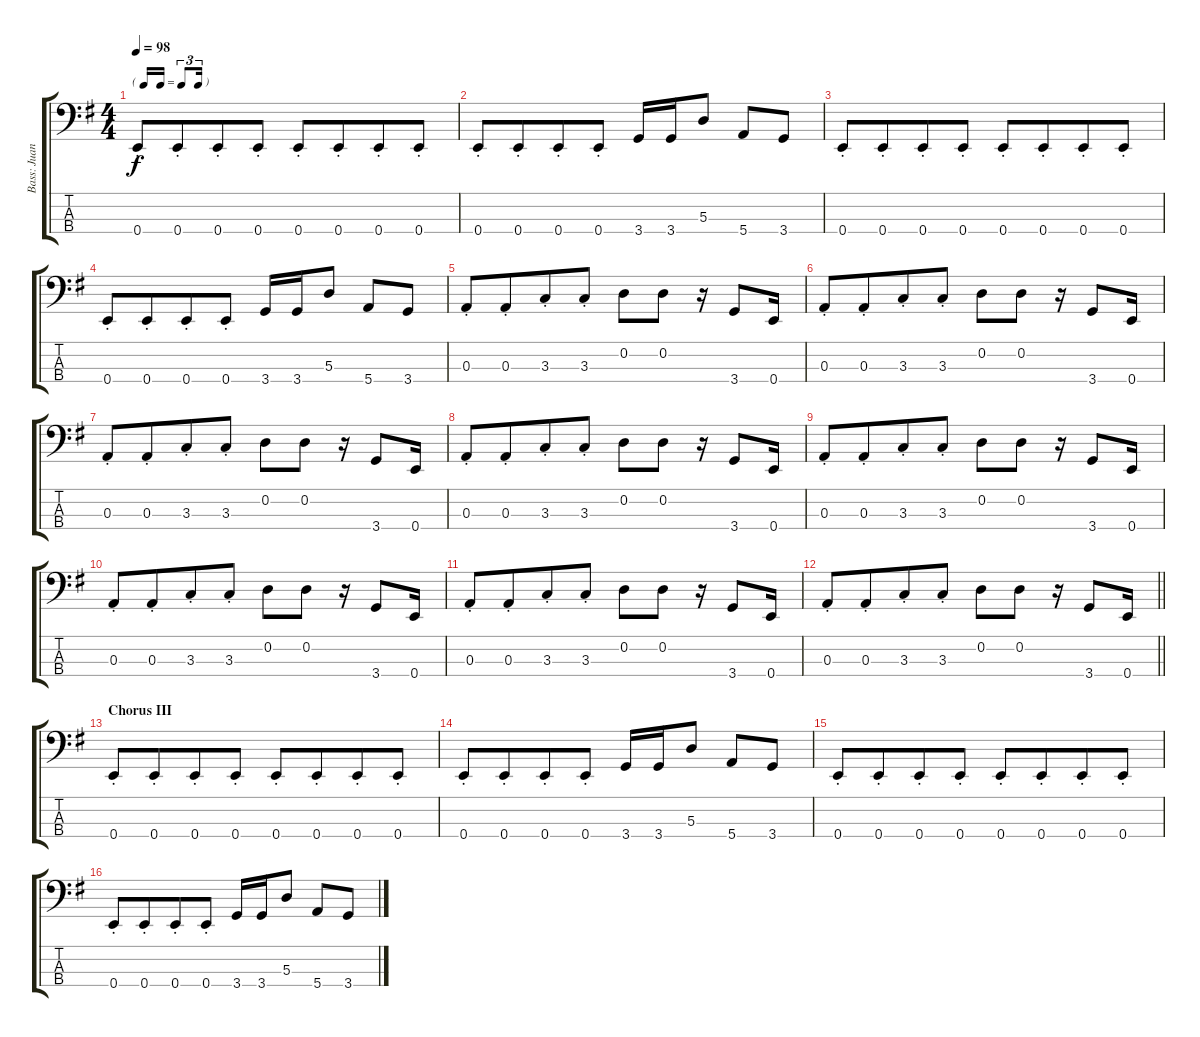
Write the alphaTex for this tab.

\track ("Bass: Juan" "Bass: Juan") {instrument electricbassfinger}
\staff {score tabs}
\tuning (G2 D2 A1 E1) {hide}
\ts (4 4)
\tf triplet16th
\tempo 98
\clef f4
\ks g
0.4{st}.8{dy f} 0.4{st}.8{beam merge} 0.4{st}.8 0.4{st}.8 0.4{st}.8 0.4{st}.8{beam merge} 0.4{st}.8 0.4{st}.8 |
0.4{st}.8 0.4{st}.8{beam merge} 0.4{st}.8 0.4{st}.8 3.4.16 3.4.16 5.3.8 5.4.8 3.4.8 |
0.4{st}.8 0.4{st}.8{beam merge} 0.4{st}.8 0.4{st}.8 0.4{st}.8 0.4{st}.8{beam merge} 0.4{st}.8 0.4{st}.8 |
0.4{st}.8 0.4{st}.8{beam merge} 0.4{st}.8 0.4{st}.8 3.4.16 3.4.16 5.3.8 5.4.8 3.4.8 |
0.3{st}.8 0.3{st}.8{beam merge} 3.3{st}.8 3.3{st}.8 0.2.8 0.2.8 r.16 3.4.8 0.4.16 |
0.3{st}.8 0.3{st}.8{beam merge} 3.3{st}.8 3.3{st}.8 0.2.8 0.2.8 r.16 3.4.8 0.4.16 |
0.3{st}.8 0.3{st}.8{beam merge} 3.3{st}.8 3.3{st}.8 0.2.8 0.2.8 r.16 3.4.8 0.4.16 |
0.3{st}.8 0.3{st}.8{beam merge} 3.3{st}.8 3.3{st}.8 0.2.8 0.2.8 r.16 3.4.8 0.4.16 |
0.3{st}.8 0.3{st}.8{beam merge} 3.3{st}.8 3.3{st}.8 0.2.8 0.2.8 r.16 3.4.8 0.4.16 |
0.3{st}.8 0.3{st}.8{beam merge} 3.3{st}.8 3.3{st}.8 0.2.8 0.2.8 r.16 3.4.8 0.4.16 |
0.3{st}.8 0.3{st}.8{beam merge} 3.3{st}.8 3.3{st}.8 0.2.8 0.2.8 r.16 3.4.8 0.4.16 |
\barLineRight lightlight
0.3{st}.8 0.3{st}.8{beam merge} 3.3{st}.8 3.3{st}.8 0.2.8 0.2.8 r.16 3.4.8 0.4.16 |
\section ("" "Chorus III")
0.4{st}.8 0.4{st}.8{beam merge} 0.4{st}.8 0.4{st}.8 0.4{st}.8 0.4{st}.8{beam merge} 0.4{st}.8 0.4{st}.8 |
0.4{st}.8 0.4{st}.8{beam merge} 0.4{st}.8 0.4{st}.8 3.4.16 3.4.16 5.3.8 5.4.8 3.4.8 |
0.4{st}.8 0.4{st}.8{beam merge} 0.4{st}.8 0.4{st}.8 0.4{st}.8 0.4{st}.8{beam merge} 0.4{st}.8 0.4{st}.8 |
0.4{st}.8 0.4{st}.8{beam merge} 0.4{st}.8 0.4{st}.8 3.4.16 3.4.16 5.3.8 5.4.8 3.4.8
